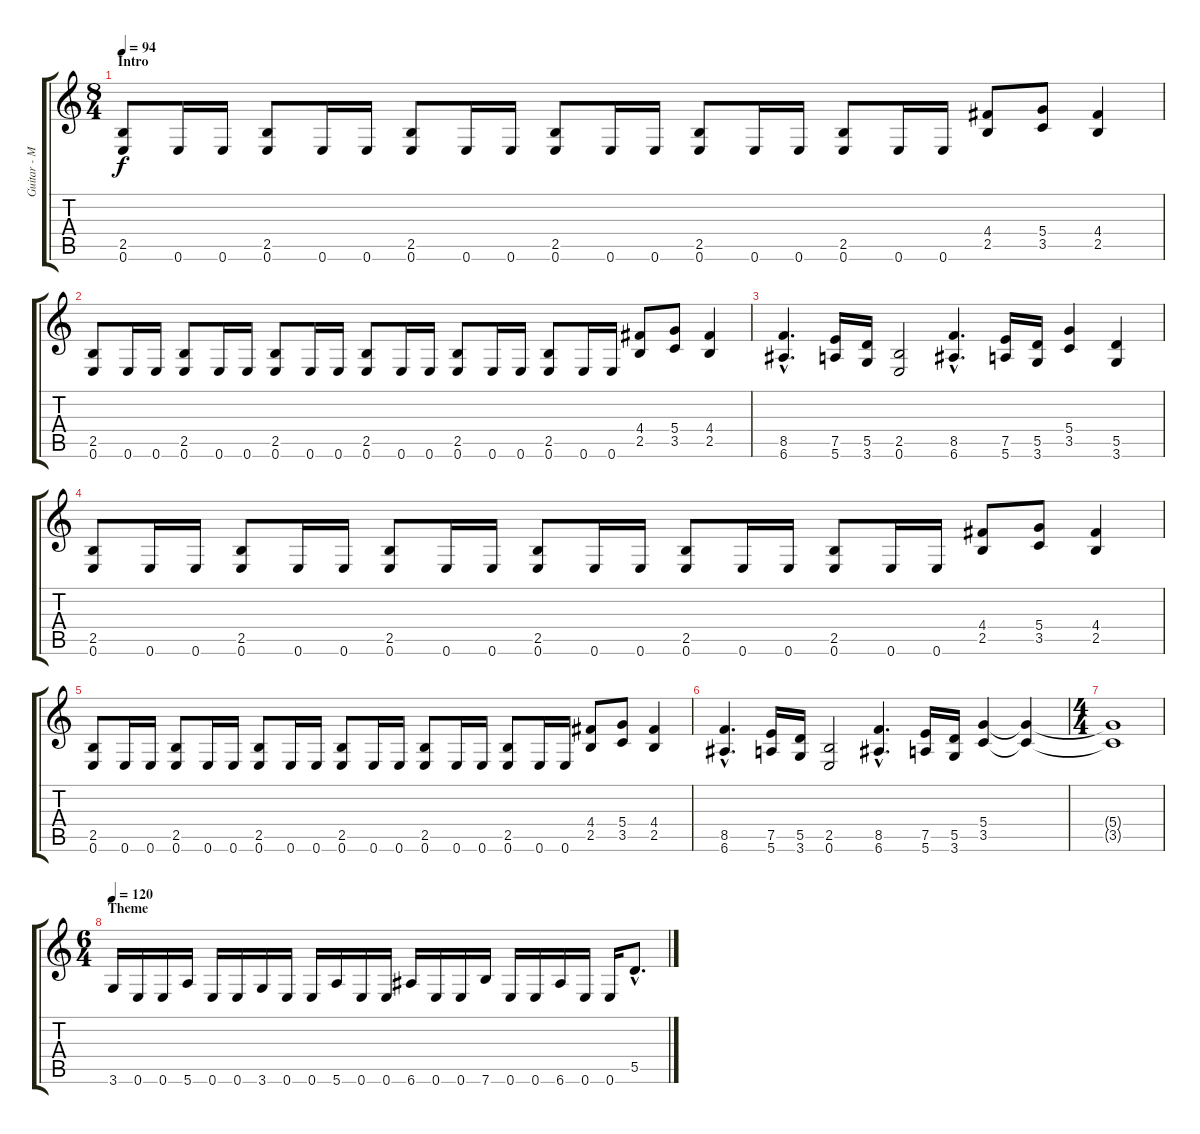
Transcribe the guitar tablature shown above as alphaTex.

\track ("Guitar - Michael Denner" "Guitar - M") {instrument distortionguitar}
\staff {score tabs}
\tuning (E4 B3 G3 D3 A2 E2) {hide}
\ts (8 4)
\section ("" "Intro")
\tempo 94
\clef g2
\ks c
(2.5 0.6).8{dy f instrument distortionguitar} 0.6.16 0.6.16 (2.5 0.6).8 0.6.16 0.6.16 (2.5 0.6).8 0.6.16 0.6.16 (2.5 0.6).8 0.6.16 0.6.16 (2.5 0.6).8 0.6.16 0.6.16 (2.5 0.6).8 0.6.16 0.6.16 (4.4 2.5).8 (5.4 3.5).8 (4.4 2.5).4 |
(2.5 0.6).8 0.6.16 0.6.16 (2.5 0.6).8 0.6.16 0.6.16 (2.5 0.6).8 0.6.16 0.6.16 (2.5 0.6).8 0.6.16 0.6.16 (2.5 0.6).8 0.6.16 0.6.16 (2.5 0.6).8 0.6.16 0.6.16 (4.4 2.5).8 (5.4 3.5).8 (4.4 2.5).4 |
(8.5{hac} 6.6{hac}).4{d} (7.5 5.6).16 (5.5 3.6).16 (2.5 0.6).2 (8.5{hac} 6.6{hac}).4{d} (7.5 5.6).16 (5.5 3.6).16 (5.4 3.5).4 (5.5 3.6).4 |
(2.5 0.6).8 0.6.16 0.6.16 (2.5 0.6).8 0.6.16 0.6.16 (2.5 0.6).8 0.6.16 0.6.16 (2.5 0.6).8 0.6.16 0.6.16 (2.5 0.6).8 0.6.16 0.6.16 (2.5 0.6).8 0.6.16 0.6.16 (4.4 2.5).8 (5.4 3.5).8 (4.4 2.5).4 |
(2.5 0.6).8 0.6.16 0.6.16 (2.5 0.6).8 0.6.16 0.6.16 (2.5 0.6).8 0.6.16 0.6.16 (2.5 0.6).8 0.6.16 0.6.16 (2.5 0.6).8 0.6.16 0.6.16 (2.5 0.6).8 0.6.16 0.6.16 (4.4 2.5).8 (5.4 3.5).8 (4.4 2.5).4 |
(8.5{hac} 6.6{hac}).4{d} (7.5 5.6).16 (5.5 3.6).16 (2.5 0.6).2 (8.5{hac} 6.6{hac}).4{d} (7.5 5.6).16 (5.5 3.6).16 (5.4 3.5).4 (5.4{t} 3.5{t}).4 |
\ts (4 4)
(5.4{t} 3.5{t}).1 |
\ts (6 4)
\section ("" "Theme")
\tempo 120
3.6.16 0.6.16 0.6.16 5.6.16 0.6.16 0.6.16 3.6.16 0.6.16 0.6.16 5.6.16 0.6.16 0.6.16 6.6.16 0.6.16 0.6.16 7.6.16 0.6.16 0.6.16 6.6.16 0.6.16 0.6.16 5.5{hac}.8{d}
